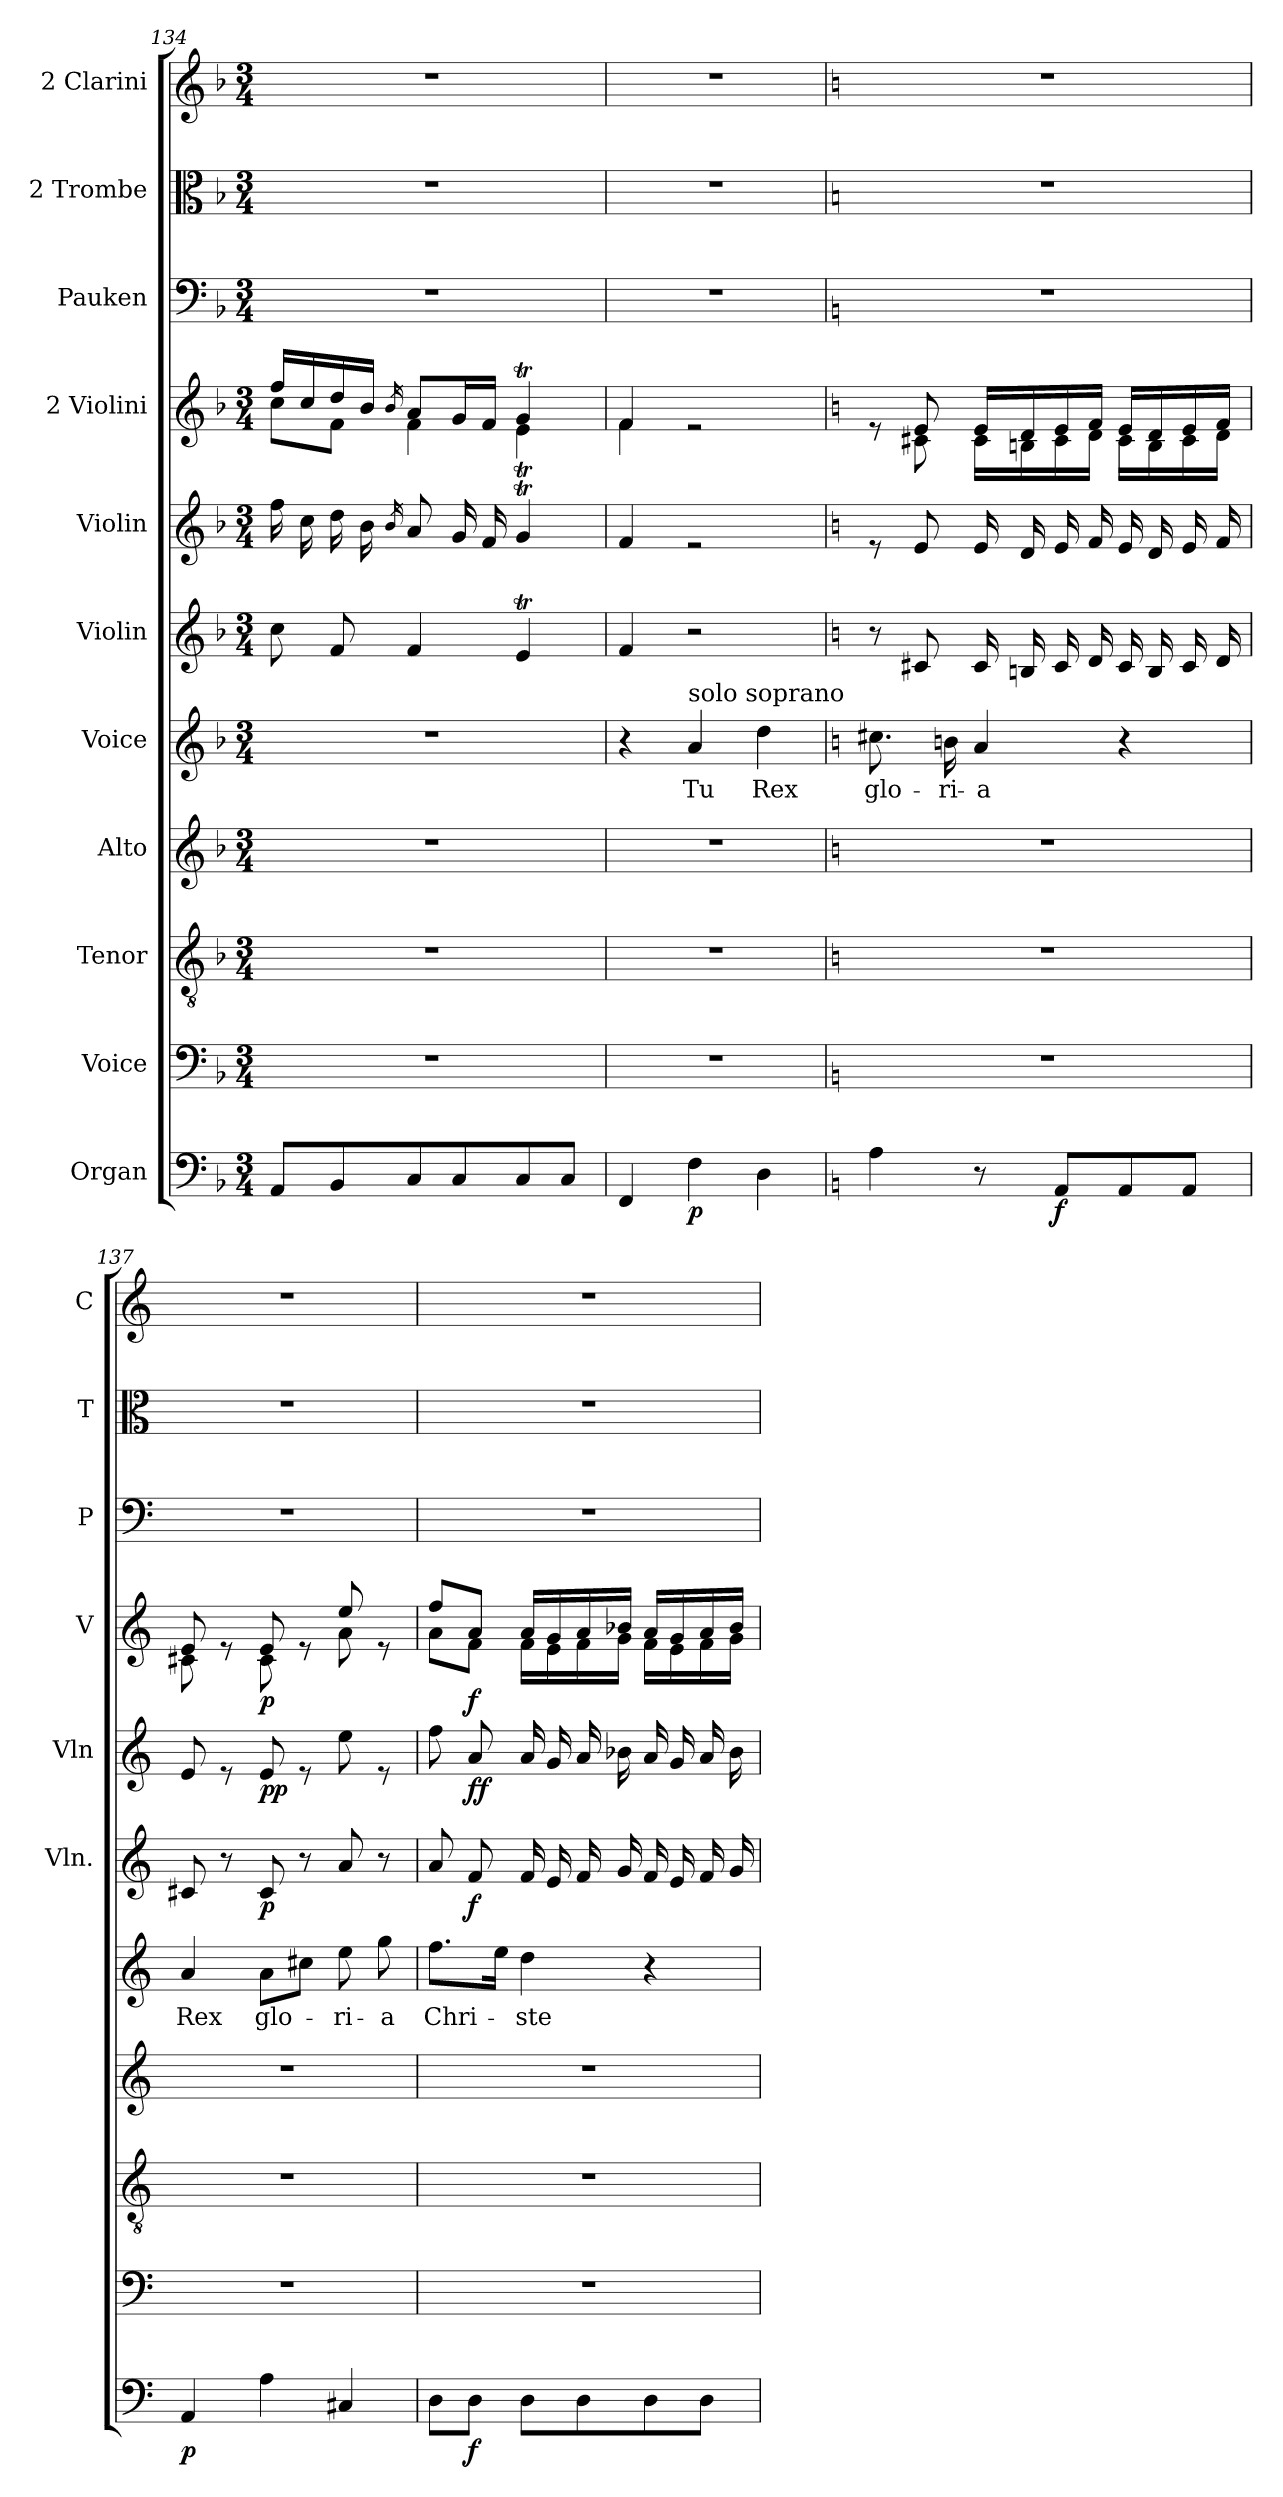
**kern	**dynam	**kern	**kern	**kern	**kern	**text	**kern	**dynam	**kern	**dynam	**kern	**dynam	**kern	**kern	**kern
*part11	*part11	*part10	*part9	*part8	*part7	*part7	*part6	*part6	*part5	*part5	*part4	*part4	*part3	*part2	*part1
*staff11	*staff11	*staff10	*staff9	*staff8	*staff7	*staff7	*staff6	*staff6	*staff5	*staff5	*staff4	*staff4	*staff3	*staff2	*staff1
*I"Organ	*	*I"Voice	*I"Tenor	*I"Alto	*I"Voice	*	*I"Violin	*	*I"Violin	*	*I"2 Violini	*	*I"Pauken	*I"2 Trombe	*I"2 Clarini
*	*	*	*	*	*	*	*I'Vln.	*	*I'Vln	*	*I'V	*	*I'P	*I'T	*I'C
*clefF4	*	*clefF4	*clefGv2	*clefG2	*clefG2	*	*clefG2	*	*clefG2	*	*clefG2	*	*clefF4	*clefC3	*clefG2
*k[b-]	*	*k[b-]	*k[b-]	*k[b-]	*k[b-]	*	*k[b-]	*	*k[b-]	*	*k[b-]	*	*k[b-]	*k[b-]	*k[b-]
*M3/4	*	*M3/4	*M3/4	*M3/4	*M3/4	*	*M3/4	*	*M3/4	*	*M3/4	*	*M3/4	*M3/4	*M3/4
=134	=134	=134	=134	=134	=134	=134	=134	=134	=134	=134	=134	=134	=134	=134	=134
*	*	*	*	*	*	*	*	*	*	*	*^	*	*	*	*
8AA/L	.	2.r	2.r	2.r	2.r	.	8cc\	.	16ff\	.	16ff/LL	8cc\L	.	2.r	2.r	2.r
.	.	.	.	.	.	.	.	.	16cc\	.	16cc/	.	.	.	.	.
8BB-/	.	.	.	.	.	.	8f/	.	16dd\	.	16dd/	8f\J	.	.	.	.
.	.	.	.	.	.	.	.	.	16b-\	.	16b-/JJ	.	.	.	.	.
.	.	.	.	.	.	.	.	.	16qb-/	.	16qb-/	.	.	.	.	.
8C/	.	.	.	.	.	.	4f/	.	8a/	.	8a/L	4f\	.	.	.	.
8C/	.	.	.	.	.	.	.	.	16g/	.	16g/L	.	.	.	.	.
.	.	.	.	.	.	.	.	.	16f/	.	16f/JJ	.	.	.	.	.
8C/	.	.	.	.	.	.	4et/	.	4gT/	.	4gT/	4et\	.	.	.	.
8C/J	.	.	.	.	.	.	.	.	.	.	.	.	.	.	.	.
=135	=135	=135	=135	=135	=135	=135	=135	=135	=135	=135	=135	=135	=135	=135	=135	=135
4FF/	.	2.r	2.r	2.r	4r	.	4f/	.	4f/	.	4f/	4f\	.	2.r	2.r	2.r
!	!	!	!	!	!LO:TX:a:t=solo soprano	!	!	!	!	!	!	!	!	!	!	!
!	!LO:DY:b	!	!	!	!	!LO:LY:b	!	!	!	!	!	!	!	!	!	!
4F\	p	.	.	.	4a/	Tu	2r	.	2re	.	2re	2ryy	.	.	.	.
!	!	!	!	!	!	!LO:LY:b	!	!	!	!	!	!	!	!	!	!
4D\	.	.	.	.	4dd\	Rex	.	.	.	.	.	.	.	.	.	.
=136	=136	=136	=136	=136	=136	=136	=136	=136	=136	=136	=136	=136	=136	=136	=136	=136
*k[]	*	*k[]	*k[]	*k[]	*k[]	*	*k[]	*	*k[]	*	*k[]	*	*	*k[]	*k[]	*k[]
!	!	!	!	!	!	!LO:LY:b	!	!	!	!	!	!	!	!	!	!
4A\	.	2.r	2.r	2.r	8.cc#X\	glo-	8r	.	8re	.	8re	8ryy	.	2.r	2.r	2.r
.	.	.	.	.	.	.	8c#X/	.	8e/	.	8e/	8c#X\	.	.	.	.
!	!	!	!	!	!	!LO:LY:b	!	!	!	!	!	!	!	!	!	!
.	.	.	.	.	16bn\	-ri-	.	.	.	.	.	.	.	.	.	.
!	!	!	!	!	!	!LO:LY:b	!	!	!	!	!	!	!	!	!	!
8r	.	.	.	.	4a/	-a	16c#/	.	16e/	.	16e/LL	16c#\LL	.	.	.	.
.	.	.	.	.	.	.	16Bn/	.	16d/	.	16d/	16Bn\	.	.	.	.
!	!LO:DY:b	!	!	!	!	!	!	!	!	!	!	!	!	!	!	!
8AA/L	f	.	.	.	.	.	16c#/	.	16e/	.	16e/	16c#\	.	.	.	.
.	.	.	.	.	.	.	16d/	.	16f/	.	16f/JJ	16d\JJ	.	.	.	.
8AA/	.	.	.	.	4r	.	16c#/	.	16e/	.	16e/LL	16c#\LL	.	.	.	.
.	.	.	.	.	.	.	16B/	.	16d/	.	16d/	16B\	.	.	.	.
8AA/J	.	.	.	.	.	.	16c#/	.	16e/	.	16e/	16c#\	.	.	.	.
.	.	.	.	.	.	.	16d/	.	16f/	.	16f/JJ	16d\JJ	.	.	.	.
!!LO:LB:g=z
=137	=137	=137	=137	=137	=137	=137	=137	=137	=137	=137	=137	=137	=137	=137	=137	=137
!	!LO:DY:b	!	!	!	!	!LO:LY:b	!	!	!	!	!	!	!	!	!	!
4AA/	p	2.r	2.r	2.r	4a/	Rex	8c#X/	.	8e/	.	8e/	8c#X\	.	2.r	2.r	2.r
.	.	.	.	.	.	.	8r	.	8re	.	8re	8ryy	.	.	.	.
!	!	!	!	!	!	!LO:LY:b	!	!LO:DY:b	!	!LO:DY:b	!	!	!	!	!	!
!	!	!	!	!	!	!	!	!	!	!LO:DY:n=1:b	!	!	!LO:DY:b	!	!	!
4A\	.	.	.	.	8a\L	glo-	8c#/	p	8e/	p p	8e/	8c#\	p	.	.	.
.	.	.	.	.	8cc#X\J	.	8r	.	8re	.	8re	8ryy	.	.	.	.
!	!	!	!	!	!	!LO:LY:b	!	!	!	!	!	!	!	!	!	!
4C#X/	.	.	.	.	8ee\	-ri-	8a/	.	8ee\	.	8ee/	8a\	.	.	.	.
!	!	!	!	!	!	!LO:LY:b	!	!	!	!	!	!	!	!	!	!
.	.	.	.	.	8gg\	-a	8r	.	8re	.	8re	8ryy	.	.	.	.
=138	=138	=138	=138	=138	=138	=138	=138	=138	=138	=138	=138	=138	=138	=138	=138	=138
!	!	!	!	!	!	!LO:LY:b	!	!	!	!	!	!	!	!	!	!
8D\L	.	2.r	2.r	2.r	8.ff\L	Chri-	8a/	.	8ff\	.	8ff/L	8a\L	.	2.r	2.r	2.r
!	!LO:DY:b	!	!	!	!	!	!	!LO:DY:b	!	!LO:DY:b	!	!	!	!	!	!
!	!	!	!	!	!	!	!	!	!	!LO:DY:n=1:b	!	!	!LO:DY:b	!	!	!
8D\J	f	.	.	.	.	.	8f/	f	8a/	f f	8a/J	8f\J	f	.	.	.
.	.	.	.	.	16ee\Jk	.	.	.	.	.	.	.	.	.	.	.
!	!	!	!	!	!	!LO:LY:b	!	!	!	!	!	!	!	!	!	!
8D\L	.	.	.	.	4dd\	-ste	16f/	.	16a/	.	16a/LL	16f\LL	.	.	.	.
.	.	.	.	.	.	.	16e/	.	16g/	.	16g/	16e\	.	.	.	.
8D\	.	.	.	.	.	.	16f/	.	16a/	.	16a/	16f\	.	.	.	.
.	.	.	.	.	.	.	16g/	.	16b-X\	.	16b-X/JJ	16g\JJ	.	.	.	.
8D\	.	.	.	.	4r	.	16f/	.	16a/	.	16a/LL	16f\LL	.	.	.	.
.	.	.	.	.	.	.	16e/	.	16g/	.	16g/	16e\	.	.	.	.
8D\J	.	.	.	.	.	.	16f/	.	16a/	.	16a/	16f\	.	.	.	.
.	.	.	.	.	.	.	16g/	.	16b-\	.	16b-/JJ	16g\JJ	.	.	.	.
*	*	*	*	*	*	*	*	*	*	*	*v	*v	*	*	*	*
=	=	=	=	=	=	=	=	=	=	=	=	=	=	=	=
*-	*-	*-	*-	*-	*-	*-	*-	*-	*-	*-	*-	*-	*-	*-	*-
